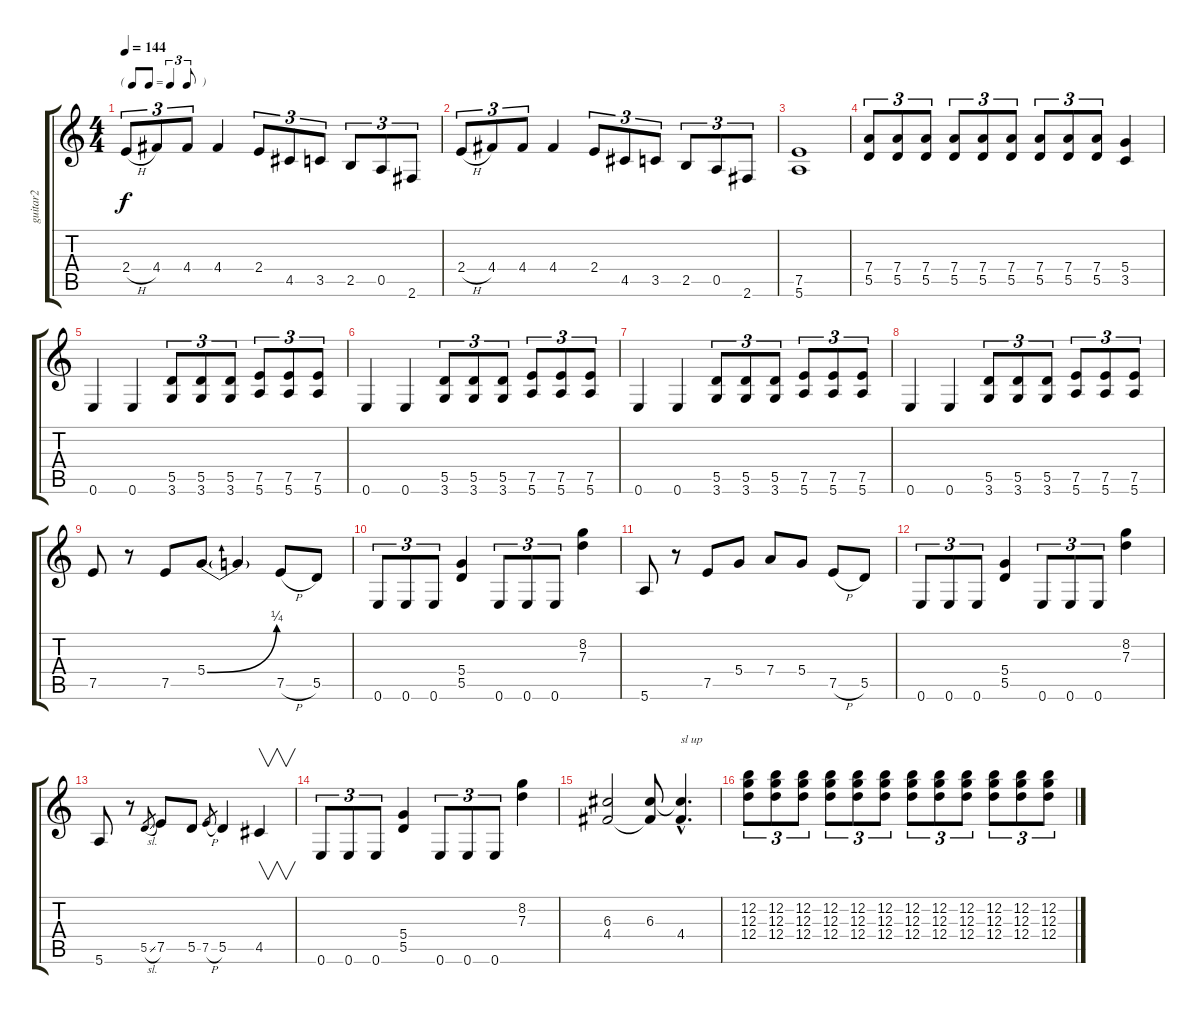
\track ("guitar2" "guitar2") {instrument distortionguitar}
\staff {score tabs}
\tuning (E4 B3 G3 D3 A2 E2) {hide}
\ts (4 4)
\tf triplet8th
\tempo 144
\clef g2
\ks c
2.4{h}.8{tu (3 2) dy f} 4.4.8{tu (3 2)} 4.4.8{tu (3 2)} 4.4.4 2.4.8{tu (3 2)} 4.5.8{tu (3 2)} 3.5.8{tu (3 2)} 2.5.8{tu (3 2)} 0.5.8{tu (3 2)} 2.6.8{tu (3 2)} |
2.4{h}.8{tu (3 2)} 4.4.8{tu (3 2)} 4.4.8{tu (3 2)} 4.4.4 2.4.8{tu (3 2)} 4.5.8{tu (3 2)} 3.5.8{tu (3 2)} 2.5.8{tu (3 2)} 0.5.8{tu (3 2)} 2.6.8{tu (3 2)} |
(7.5 5.6).1 |
(7.4 5.5).8{tu (3 2)} (7.4 5.5).8{tu (3 2)} (7.4 5.5).8{tu (3 2)} (7.4 5.5).8{tu (3 2)} (7.4 5.5).8{tu (3 2)} (7.4 5.5).8{tu (3 2)} (7.4 5.5).8{tu (3 2)} (7.4 5.5).8{tu (3 2)} (7.4 5.5).8{tu (3 2)} (5.4 3.5).4 |
0.6.4 0.6.4 (5.5 3.6).8{tu (3 2)} (5.5 3.6).8{tu (3 2)} (5.5 3.6).8{tu (3 2)} (7.5 5.6).8{tu (3 2)} (7.5 5.6).8{tu (3 2)} (7.5 5.6).8{tu (3 2)} |
0.6.4 0.6.4 (5.5 3.6).8{tu (3 2)} (5.5 3.6).8{tu (3 2)} (5.5 3.6).8{tu (3 2)} (7.5 5.6).8{tu (3 2)} (7.5 5.6).8{tu (3 2)} (7.5 5.6).8{tu (3 2)} |
0.6.4 0.6.4 (5.5 3.6).8{tu (3 2)} (5.5 3.6).8{tu (3 2)} (5.5 3.6).8{tu (3 2)} (7.5 5.6).8{tu (3 2)} (7.5 5.6).8{tu (3 2)} (7.5 5.6).8{tu (3 2)} |
0.6.4 0.6.4 (5.5 3.6).8{tu (3 2)} (5.5 3.6).8{tu (3 2)} (5.5 3.6).8{tu (3 2)} (7.5 5.6).8{tu (3 2)} (7.5 5.6).8{tu (3 2)} (7.5 5.6).8{tu (3 2)} |
7.5.8 r.8 7.5.8 5.4{be (bend 0 0 60 1)}.8 5.4{t}.4 7.5{h}.8 5.5.8 |
0.6.8{tu (3 2)} 0.6.8{tu (3 2)} 0.6.8{tu (3 2)} (5.4 5.5).4 0.6.8{tu (3 2)} 0.6.8{tu (3 2)} 0.6.8{tu (3 2)} (8.2 7.3).4 |
5.6.8 r.8 7.5.8 5.4.8 7.4.8 5.4.8 7.5{h}.8 5.5.8 |
0.6.8{tu (3 2)} 0.6.8{tu (3 2)} 0.6.8{tu (3 2)} (5.4 5.5).4 0.6.8{tu (3 2)} 0.6.8{tu (3 2)} 0.6.8{tu (3 2)} (8.2 7.3).4 |
5.6.8 r.8 5.5{sl}.8{gr} 7.5.8 5.5.8 7.5{h}.8{gr} 5.5.4 4.5.4{v} |
0.6.8{tu (3 2)} 0.6.8{tu (3 2)} 0.6.8{tu (3 2)} (5.4 5.5).4 0.6.8{tu (3 2)} 0.6.8{tu (3 2)} 0.6.8{tu (3 2)} (8.2 7.3).4 |
(6.3 4.4).2 (6.3 4.4{t}).8 (6.3{hac t} 4.4{hac}).4{d txt "sl up"} |
(12.2 12.3 12.4).8{tu (3 2)} (12.2 12.3 12.4).8{tu (3 2)} (12.2 12.3 12.4).8{tu (3 2)} (12.2 12.3 12.4).8{tu (3 2)} (12.2 12.3 12.4).8{tu (3 2)} (12.2 12.3 12.4).8{tu (3 2)} (12.2 12.3 12.4).8{tu (3 2)} (12.2 12.3 12.4).8{tu (3 2)} (12.2 12.3 12.4).8{tu (3 2)} (12.2 12.3 12.4).8{tu (3 2)} (12.2 12.3 12.4).8{tu (3 2)} (12.2 12.3 12.4).8{tu (3 2)}
